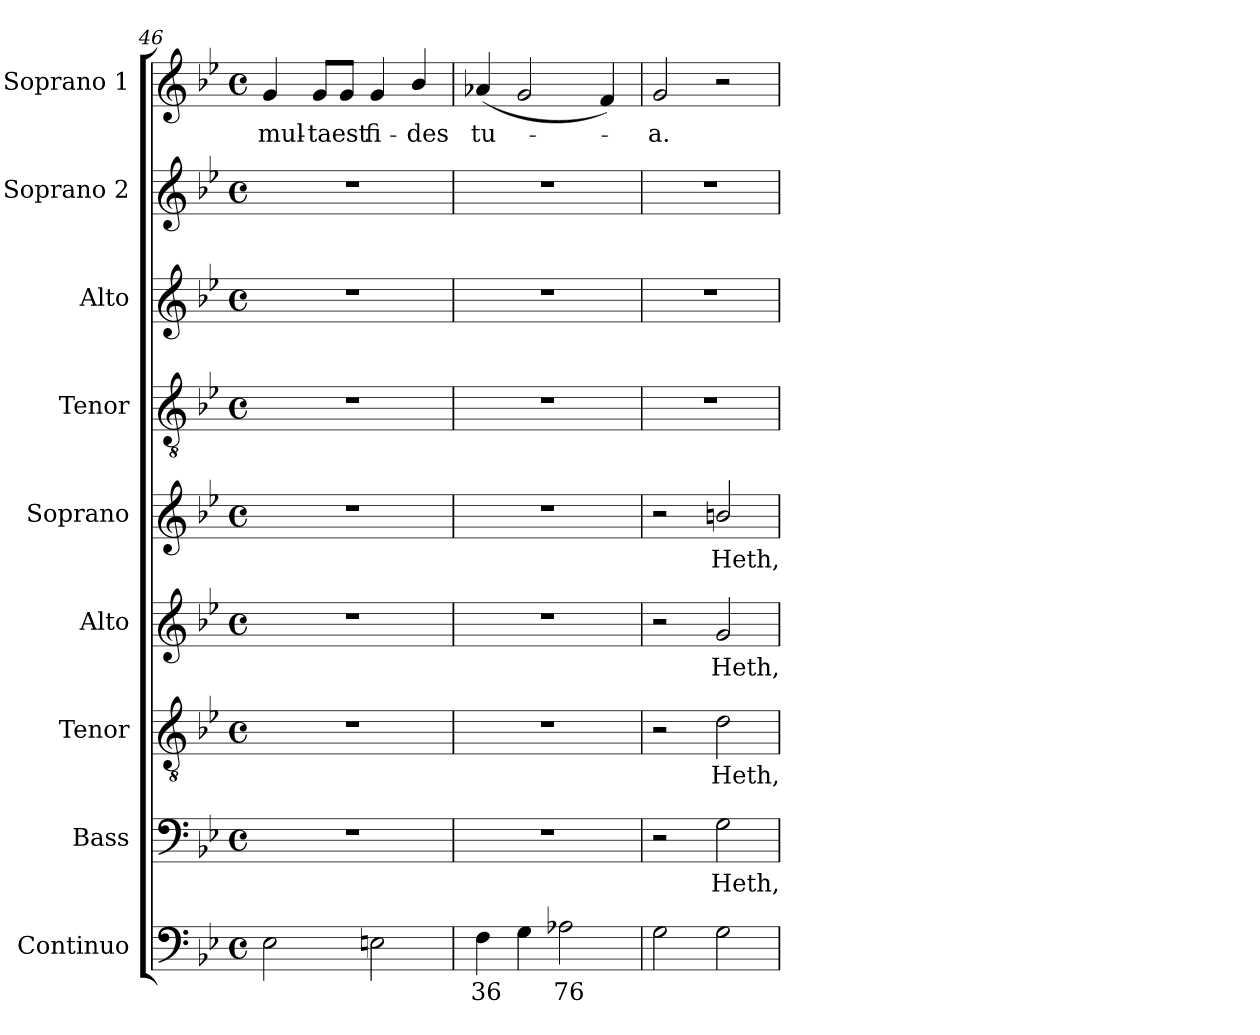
**kern	**text	**kern	**text	**kern	**text	**kern	**text	**kern	**text	**kern	**kern	**kern	**kern	**text
*part9	*part9	*part8	*part8	*part7	*part7	*part6	*part6	*part5	*part5	*part4	*part3	*part2	*part1	*part1
*staff9	*staff9	*staff8	*staff8	*staff7	*staff7	*staff6	*staff6	*staff5	*staff5	*staff4	*staff3	*staff2	*staff1	*staff1
*I"Continuo	*	*I"Bass	*	*I"Tenor	*	*I"Alto	*	*I"Soprano	*	*I"Tenor	*I"Alto	*I"Soprano 2	*I"Soprano 1	*
*I'Cont.	*	*I'B.	*	*I'T.	*	*I'A.	*	*I'S.	*	*I'T.	*I'A.	*I'S2.	*I'S1.	*
*clefF4	*	*clefF4	*	*clefGv2	*	*clefG2	*	*clefG2	*	*clefGv2	*clefG2	*clefG2	*clefG2	*
*	*	*	*	*ITrd7c12	*	*	*	*	*	*ITrd7c12	*	*	*	*
*k[b-e-]	*	*k[b-e-]	*	*k[b-e-]	*	*k[b-e-]	*	*k[b-e-]	*	*k[b-e-]	*k[b-e-]	*k[b-e-]	*k[b-e-]	*
*B-:	*	*B-:	*	*B-:	*	*B-:	*	*B-:	*	*B-:	*B-:	*B-:	*B-:	*
*M4/4	*	*M4/4	*	*M4/4	*	*M4/4	*	*M4/4	*	*M4/4	*M4/4	*M4/4	*M4/4	*
*met(c)	*	*met(c)	*	*met(c)	*	*met(c)	*	*met(c)	*	*met(c)	*met(c)	*met(c)	*met(c)	*
=46	=46	=46	=46	=46	=46	=46	=46	=46	=46	=46	=46	=46	=46	=46
!	!	!	!	!	!	!	!	!	!	!	!	!	!	!LO:LY:b:color=#000000
2E-i\	.	1r	.	1r	.	1r	.	1r	.	1r	1r	1r	4gi/	mul-
!	!	!	!	!	!	!	!	!	!	!	!	!	!	!LO:LY:b:color=#000000
.	.	.	.	.	.	.	.	.	.	.	.	.	8gi/L	-ta
!	!	!	!	!	!	!	!	!	!	!	!	!	!	!LO:LY:b:color=#000000
.	.	.	.	.	.	.	.	.	.	.	.	.	8gi/J	est
!	!	!	!	!	!	!	!	!	!	!	!	!	!	!LO:LY:b:color=#000000
2Eni\	.	.	.	.	.	.	.	.	.	.	.	.	4gi/	fi-
!	!	!	!	!	!	!	!	!	!	!	!	!	!	!LO:LY:b:color=#000000
.	.	.	.	.	.	.	.	.	.	.	.	.	4b-i/	-des
!!LO:LB:g=z
=47	=47	=47	=47	=47	=47	=47	=47	=47	=47	=47	=47	=47	=47	=47
!	!LO:LY:b:color=#000000	!	!	!	!	!	!	!	!	!	!	!	!	!
!	!	!	!	!	!	!	!	!	!	!	!	!	!	!LO:LY:b:color=#000000
4Fi\	36	1r	.	1r	.	1r	.	1r	.	1r	1r	1r	(4a-Xi/	tu-
4Gi\	.	.	.	.	.	.	.	.	.	.	.	.	2gi/	.
!	!LO:LY:b:color=#000000	!	!	!	!	!	!	!	!	!	!	!	!	!
2A-Xi\	76	.	.	.	.	.	.	.	.	.	.	.	.	.
.	.	.	.	.	.	.	.	.	.	.	.	.	4fi/)	.
=48	=48	=48	=48	=48	=48	=48	=48	=48	=48	=48	=48	=48	=48	=48
!	!	!	!	!	!	!	!	!	!	!	!	!	!	!LO:LY:b:color=#000000
2Gi\	.	2r	.	2r	.	2r	.	2r	.	1r	1r	1r	2gi/	-a.
!	!	!	!LO:LY:b:color=#000000	!	!	!	!	!	!	!	!	!	!	!
!	!	!	!	!	!LO:LY:b:color=#000000	!	!	!	!	!	!	!	!	!
!	!	!	!	!	!	!	!LO:LY:b:color=#000000	!	!	!	!	!	!	!
!	!	!	!	!	!	!	!	!	!LO:LY:b:color=#000000	!	!	!	!	!
2Gi\	.	2Gi\	Heth,	2Di\	Heth,	2gi/	Heth,	2bni/	Heth,	.	.	.	2r	.
=	=	=	=	=	=	=	=	=	=	=	=	=	=	=
*-	*-	*-	*-	*-	*-	*-	*-	*-	*-	*-	*-	*-	*-	*-
